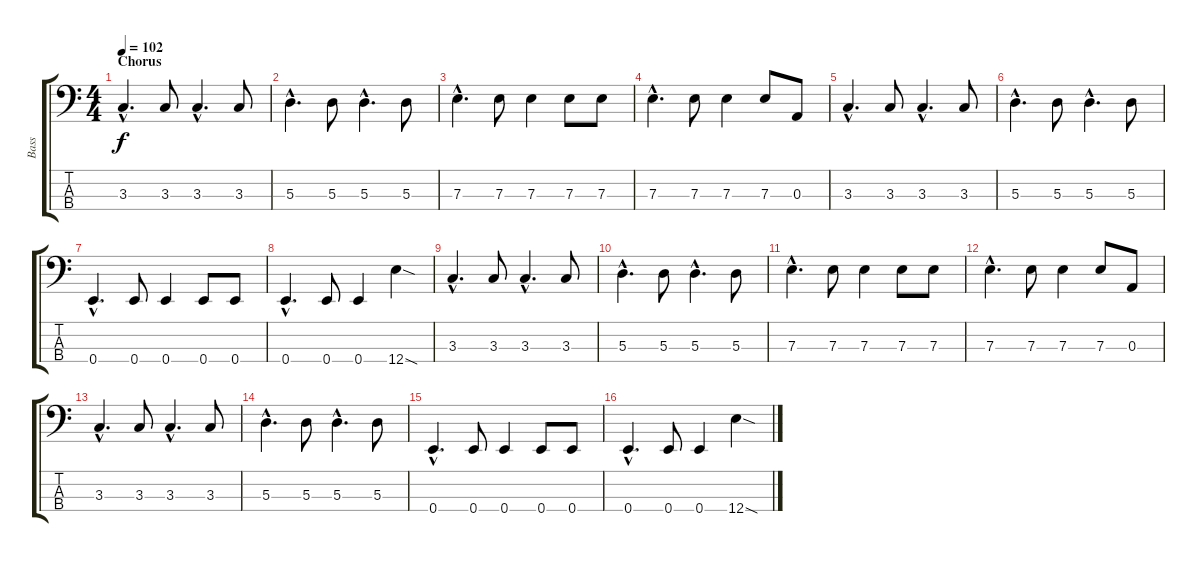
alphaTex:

\track ("Bass" "Bass") {instrument electricbassfinger}
\staff {score tabs}
\tuning (G2 D2 A1 E1) {hide}
\ts (4 4)
\section ("" "Chorus")
\tempo 102
\clef f4
\ks c
3.3{hac}.4{d dy f} 3.3.8 3.3{hac}.4{d} 3.3.8 |
5.3{hac}.4{d} 5.3.8 5.3{hac}.4{d} 5.3.8 |
7.3{hac}.4{d} 7.3.8 7.3.4 7.3.8 7.3.8 |
7.3{hac}.4{d} 7.3.8 7.3.4 7.3.8 0.3.8 |
3.3{hac}.4{d} 3.3.8 3.3{hac}.4{d} 3.3.8 |
5.3{hac}.4{d} 5.3.8 5.3{hac}.4{d} 5.3.8 |
0.4{hac}.4{d} 0.4.8 0.4.4 0.4.8 0.4.8 |
0.4{hac}.4{d} 0.4.8 0.4.4 12.4{sod}.4 |
3.3{hac}.4{d} 3.3.8 3.3{hac}.4{d} 3.3.8 |
5.3{hac}.4{d} 5.3.8 5.3{hac}.4{d} 5.3.8 |
7.3{hac}.4{d} 7.3.8 7.3.4 7.3.8 7.3.8 |
7.3{hac}.4{d} 7.3.8 7.3.4 7.3.8 0.3.8 |
3.3{hac}.4{d} 3.3.8 3.3{hac}.4{d} 3.3.8 |
5.3{hac}.4{d} 5.3.8 5.3{hac}.4{d} 5.3.8 |
0.4{hac}.4{d} 0.4.8 0.4.4 0.4.8 0.4.8 |
0.4{hac}.4{d} 0.4.8 0.4.4 12.4{sod}.4
